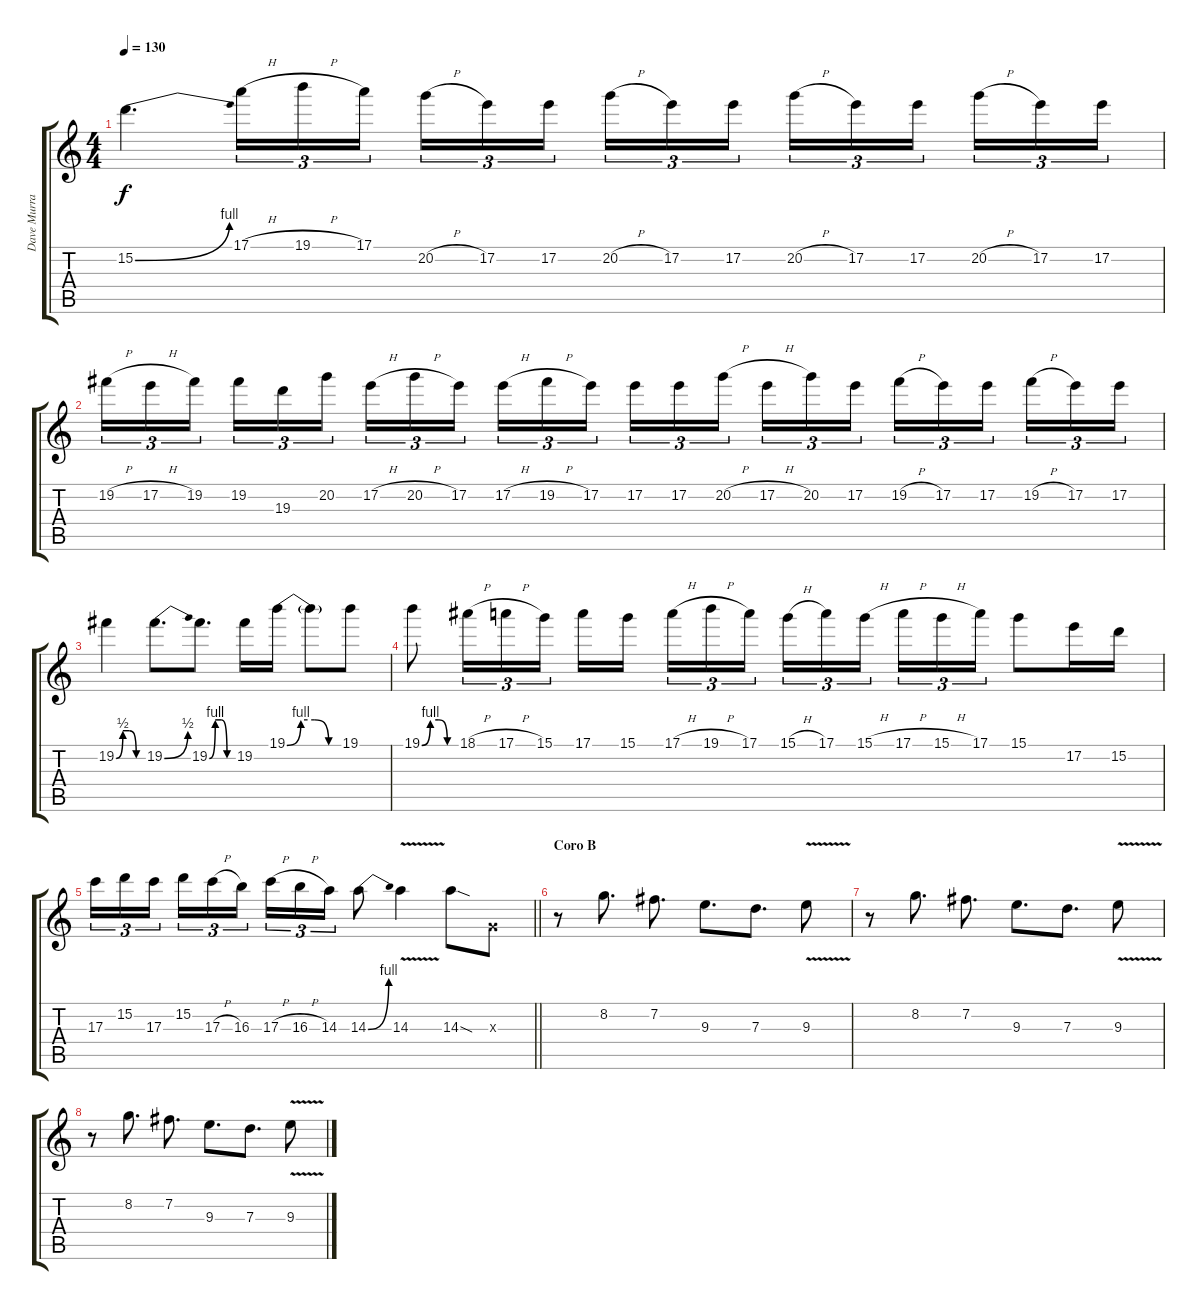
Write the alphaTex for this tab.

\track ("Dave Murray" "Dave Murra") {instrument distortionguitar}
\staff {score tabs}
\tuning (E4 B3 G3 D3 A2 E2) {hide}
\ts (4 4)
\tempo 130
\clef g2
\ks c
15.2{be (bend 0 0 60 4)}.4{d dy f} 17.1{h}.16{tu (3 2)} 19.1{h}.16{tu (3 2)} 17.1.16{tu (3 2)} 20.2{h}.16{tu (3 2)} 17.2.16{tu (3 2)} 17.2.16{tu (3 2) beam splitsecondary} 20.2{h}.16{tu (3 2)} 17.2.16{tu (3 2)} 17.2.16{tu (3 2)} 20.2{h}.16{tu (3 2)} 17.2.16{tu (3 2)} 17.2.16{tu (3 2) beam splitsecondary} 20.2{h}.16{tu (3 2)} 17.2.16{tu (3 2)} 17.2.16{tu (3 2)} |
19.2{h}.16{tu (3 2)} 17.2{h}.16{tu (3 2)} 19.2.16{tu (3 2) beam splitsecondary} 19.2.16{tu (3 2)} 19.3.16{tu (3 2)} 20.2.16{tu (3 2)} 17.2{h}.16{tu (3 2)} 20.2{h}.16{tu (3 2)} 17.2.16{tu (3 2) beam splitsecondary} 17.2{h}.16{tu (3 2)} 19.2{h}.16{tu (3 2)} 17.2.16{tu (3 2)} 17.2.16{tu (3 2)} 17.2.16{tu (3 2)} 20.2{h}.16{tu (3 2) beam splitsecondary} 17.2{h}.16{tu (3 2)} 20.2.16{tu (3 2)} 17.2.16{tu (3 2)} 19.2{h}.16{tu (3 2)} 17.2.16{tu (3 2)} 17.2.16{tu (3 2) beam splitsecondary} 19.2{h}.16{tu (3 2)} 17.2.16{tu (3 2)} 17.2.16{tu (3 2)} |
19.2{be (custom 0 0 15 2 30 2 45 0 60 0)}.4 19.2{be (bend 0 0 60 2)}.8{d} 19.2{be (custom 0 0 15 4 30 4 45 0 60 0)}.8{d} 19.2.16 19.1{be (custom 0 0 15 4 30 4 45 0 60 0)}.16 19.1{t}.8 19.1.8 |
19.1{be (custom 0 0 15 4 30 4 45 0 60 0)}.8 18.1{h}.16{tu (3 2)} 17.1{h}.16{tu (3 2)} 15.1.16{tu (3 2)} 17.1.16 15.1.16{beam splitsecondary} 17.1{h}.16{tu (3 2)} 19.1{h}.16{tu (3 2)} 17.1.16{tu (3 2)} 15.1{h}.16{tu (3 2)} 17.1.16{tu (3 2)} 15.1{h}.16{tu (3 2) beam splitsecondary} 17.1{h}.16{tu (3 2)} 15.1{h}.16{tu (3 2)} 17.1.16{tu (3 2)} 15.1.8 17.2.16 15.2.16 |
\barLineRight lightlight
17.3.16{tu (3 2)} 15.2.16{tu (3 2)} 17.3.16{tu (3 2) beam splitsecondary} 15.2.16{tu (3 2)} 17.3{h}.16{tu (3 2)} 16.3.16{tu (3 2)} 17.3{h}.16{tu (3 2)} 16.3{h}.16{tu (3 2)} 14.3.16{tu (3 2)} 14.3{be (bend 0 0 60 4)}.8 14.3{v}.4 14.3{sod}.8 0.3{x}.8 |
\section ("" "Coro B")
r.8{volume 14} 8.2.8{d} 7.2.8{d} 9.3.8{d} 7.3.8{d} 9.3{v}.8 |
r.8 8.2.8{d} 7.2.8{d} 9.3.8{d} 7.3.8{d} 9.3{v}.8 |
r.8 8.2.8{d} 7.2.8{d} 9.3.8{d} 7.3.8{d} 9.3{v}.8
